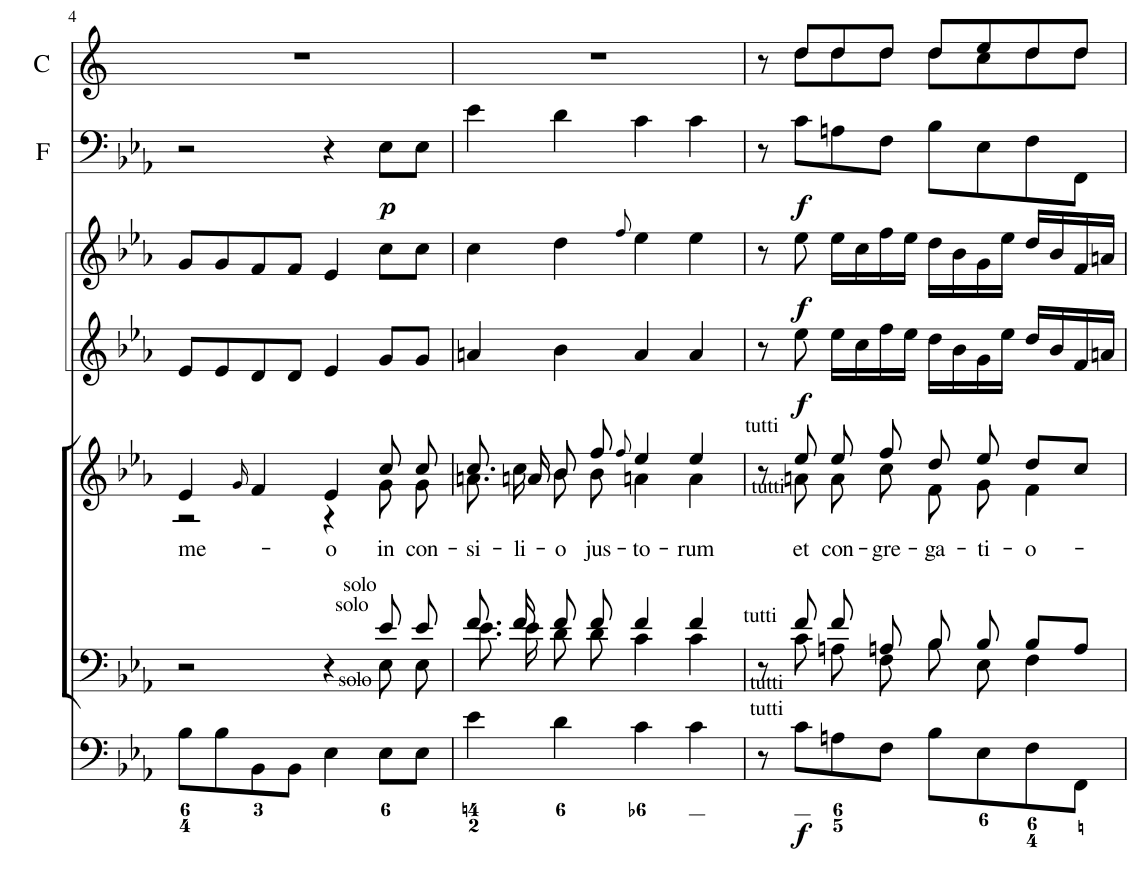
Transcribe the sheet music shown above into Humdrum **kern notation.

**kern	**dynam	**kern	**kern	**text	**kern	**dynam	**kern	**dynam	**kern	**dynam	**kern
*part7	*part7	*part6	*part5	*part5	*part4	*part4	*part3	*part3	*part2	*part2	*part1
*staff7	*staff7	*staff6	*staff5	*staff5	*staff4	*staff4	*staff3	*staff3	*staff2	*staff2	*staff1
*I"Organ	*	*I"Voice	*I"Voice	*	*I"Violin	*	*I"Violin	*	*I"Fagotti	*	*I"Corni in Eb
*	*	*	*	*	*I'Vln	*	*I'Vln	*	*I'F	*	*I'C
!!LO:PB:g=z
*clefF4	*	*clefF4	*clefG2	*	*clefG2	*	*clefG2	*	*clefF4	*	*clefG2
*	*	*	*	*	*	*	*	*	*	*	*Trd4c7
*k[b-e-a-]	*	*k[b-e-a-]	*k[b-e-a-]	*	*k[b-e-a-]	*	*k[b-e-a-]	*	*k[b-e-a-]	*	*k[]
*M4/4	*	*M4/4	*M4/4	*	*M4/4	*	*M4/4	*	*M4/4	*	*M4/4
*met(c)	*	*met(c)	*met(c)	*	*met(c)	*	*met(c)	*	*met(c)	*	*met(c)
=4	=4	=4	=4	=4	=4	=4	=4	=4	=4	=4	=4
*	*	*^	*	*	*	*	*	*	*	*	*
!	!	!	!	!	!LO:LY:b	!	!	!	!	!	!	!
*	*	*	*	*^	*	*	*	*	*	*	*	*
8B-\L	.	2r	2.ryy	4e-/	2r	me-	8e-/L	.	8g/L	.	2r	.	1r
8B-\	.	.	.	.	.	.	8e-/	.	8g/	.	.	.	.
.	.	.	.	16qg/	.	.	.	.	.	.	.	.	.
8BB-\	.	.	.	4f/	.	.	8d/	.	8f/	.	.	.	.
8BB-\J	.	.	.	.	.	.	8d/J	.	8f/J	.	.	.	.
!	!	!	!	!	!	!LO:LY:b	!	!	!	!	!	!	!
4E-\	.	4r	.	4e-/	4r	-o	4e-/	.	4e-/	.	4r	.	.
!	!	!	!	!LO:TX:b:t=solo	!	!	!	!	!	!	!	!	!
!	!	!LO:TX:a:t=solo	!	!	!	!	!	!	!	!	!	!	!
!	!	!LO:TX:a:t=solo	!	!	!	!	!	!	!	!	!	!	!
!	!	!	!	!	!	!LO:LY:b	!	!	!	!	!	!LO:DY:b	!
8E-\L	.	8e-/	8E-\	8cc/	8g\	in	8g/L	.	8cc\L	.	8E-\L	p	.
!	!	!	!	!	!	!LO:LY:b	!	!	!	!	!	!	!
8E-\J	.	8e-/	8E-\	8cc/	8g\	con-	8g/J	.	8cc\J	.	8E-\J	.	.
=5	=5	=5	=5	=5	=5	=5	=5	=5	=5	=5	=5	=5	=5
!	!	!	!	!	!	!LO:LY:b	!	!	!	!	!	!	!
4e-\	.	8.f/	8.e-\	8.cc/	8.an\	-si-	4an/	.	4cc\	.	4e-\	.	1r
!	!	!	!	!	!	!LO:LY:b	!	!	!	!	!	!	!
.	.	16f/	16e-\	16an/	16cc\	-li-	.	.	.	.	.	.	.
!	!	!	!	!	!	!LO:LY:b	!	!	!	!	!	!	!
4d\	.	8f/	8d\	8b-/	8b-\	-o	4b-\	.	4dd\	.	4d\	.	.
!	!	!	!	!	!	!LO:LY:b	!	!	!	!	!	!	!
.	.	8f/	8d\	8ff/	8b-\	jus-	.	.	.	.	.	.	.
.	.	.	.	8qff/	.	.	.	.	8qff/	.	.	.	.
!	!	!	!	!	!	!LO:LY:b	!	!	!	!	!	!	!
4c\	.	4f/	4c\	4ee-/	4an\	-to-	4a/	.	4ee-\	.	4c\	.	.
!	!	!	!	!	!	!LO:LY:b	!	!	!	!	!	!	!
4c\	.	4f/	4c\	4ee-/	4a\	-rum	4a/	.	4ee-\	.	4c\	.	.
=6	=6	=6	=6	=6	=6	=6	=6	=6	=6	=6	=6	=6	=6
*	*	*	*	*	*	*	*	*	*	*	*	*	*^
8r	.	8r	8ryy	8r	8ryy	.	8r	.	8r	.	8r	.	8r	8ryy
!	!	!	!	!LO:TX:a:t=tutti	!	!	!	!	!	!	!	!	!	!
!	!	!	!	!LO:TX:a:t=tutti	!	!	!	!	!	!	!	!	!	!
!	!	!LO:TX:a:t=tutti	!	!	!	!	!	!	!	!	!	!	!	!
!	!	!LO:TX:a:t=tutti	!	!	!	!	!	!	!	!	!	!	!	!
!LO:TX:a:t=tutti	!	!	!	!	!	!	!	!	!	!	!	!	!	!
!	!LO:DY:b	!	!	!	!	!LO:LY:b	!	!LO:DY:b	!	!LO:DY:b	!	!LO:DY:b	!	!
8c\L	f	8f/	8c\	8ee-/	8an\	et	8ee-\	f	8ee-\	f	8c\L	f	8dd/L	8dd\L
!	!	!	!	!	!	!LO:LY:b	!	!	!	!	!	!	!	!
8An\	.	8f/	8An\	8ee-/	8a\	con-	16ee-\LL	.	16ee-\LL	.	8An\	.	8dd/	8dd\
.	.	.	.	.	.	.	16cc\	.	16cc\	.	.	.	.	.
!	!	!	!	!	!	!LO:LY:b	!	!	!	!	!	!	!	!
8F\J	.	8An/	8F\	8ff/	8cc\	-gre-	16ff\	.	16ff\	.	8F\J	.	8dd/J	8dd\J
.	.	.	.	.	.	.	16ee-\JJ	.	16ee-\JJ	.	.	.	.	.
!	!	!	!	!	!	!LO:LY:b	!	!	!	!	!	!	!	!
8B-\L	.	8B-/	8B-\	8dd/	8f\	-ga-	16dd\LL	.	16dd\LL	.	8B-\L	.	8dd/L	8dd\L
.	.	.	.	.	.	.	16b-\	.	16b-\	.	.	.	.	.
!	!	!	!	!	!	!LO:LY:b	!	!	!	!	!	!	!	!
8E-\	.	8B-/	8E-\	8ee-/	8g\	-ti-	16g\	.	16g\	.	8E-\	.	8ee/	8cc\
.	.	.	.	.	.	.	16ee-\JJ	.	16ee-\JJ	.	.	.	.	.
!	!	!	!	!	!	!LO:LY:b	!	!	!	!	!	!	!	!
8F\	.	8B-/L	4F\	8dd/L	4f\	-o-	16dd/LL	.	16dd/LL	.	8F\	.	8dd/	8dd\
.	.	.	.	.	.	.	16b-/	.	16b-/	.	.	.	.	.
8FF\J	.	8A/J	.	8cc/J	.	.	16f/	.	16f/	.	8FF\J	.	8dd/J	8dd\J
.	.	.	.	.	.	.	16an/JJ	.	16an/JJ	.	.	.	.	.
*	*	*v	*v	*	*	*	*	*	*	*	*	*	*v	*v
*	*	*	*v	*v	*	*	*	*	*	*	*	*
=	=	=	=	=	=	=	=	=	=	=	=
*-	*-	*-	*-	*-	*-	*-	*-	*-	*-	*-	*-
